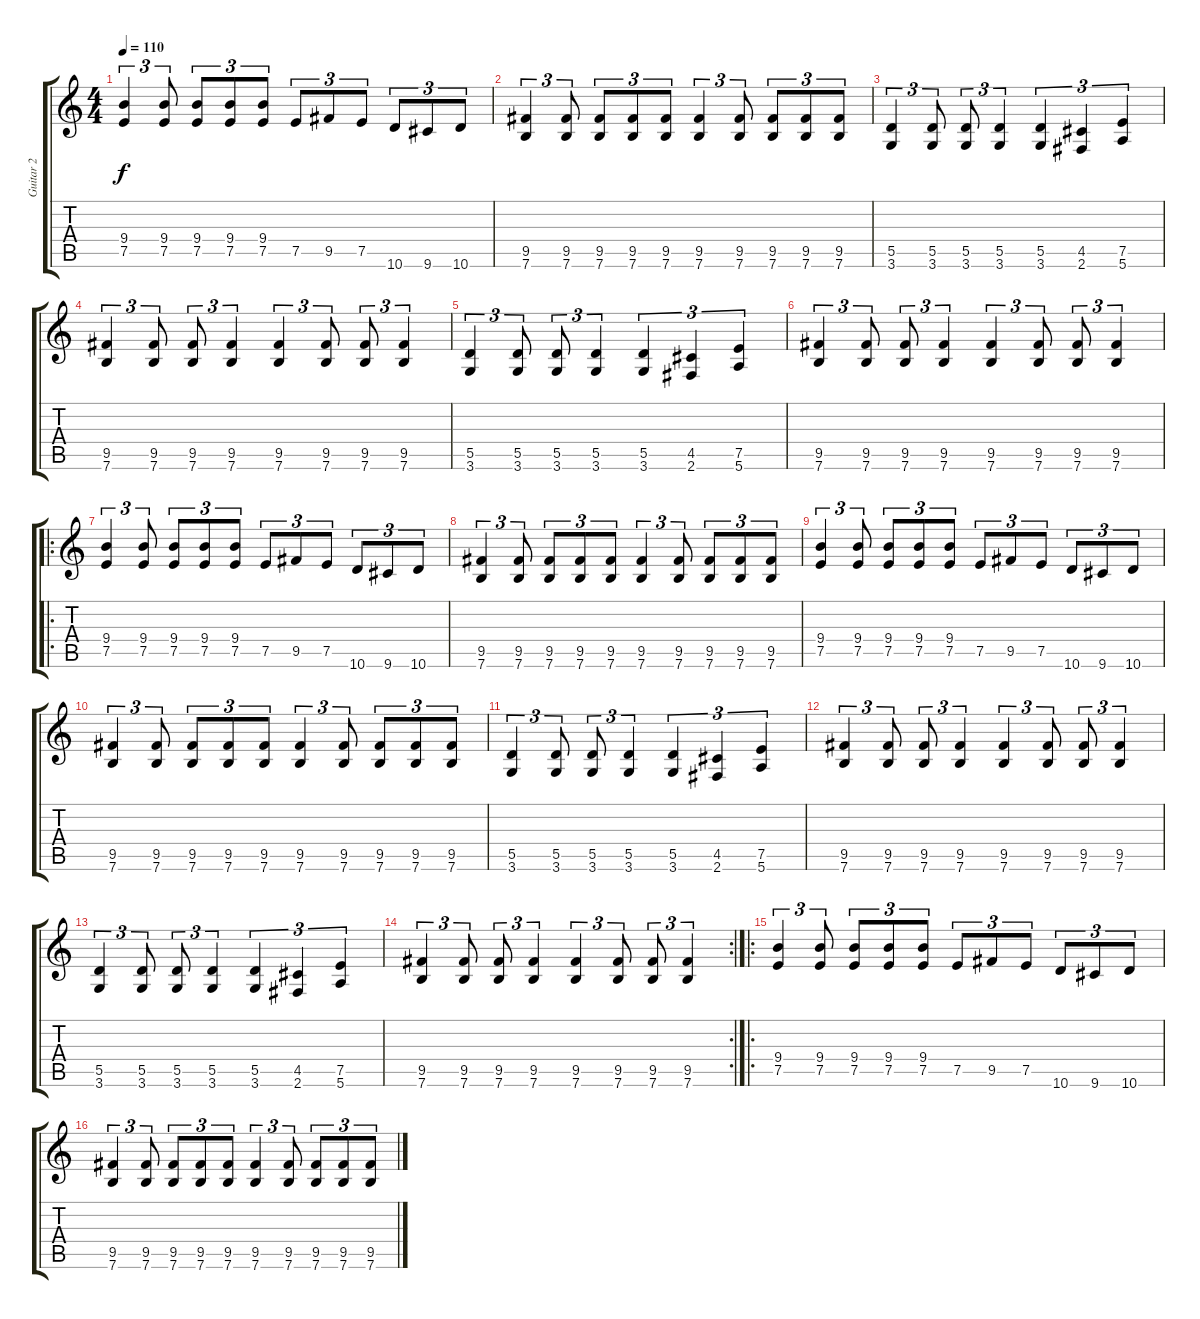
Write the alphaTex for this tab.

\track ("Guitar 2" "Guitar 2") {instrument distortionguitar}
\staff {score tabs}
\tuning (E4 B3 G3 D3 A2 E2) {hide}
\ts (4 4)
\tempo 110
\clef g2
\ks c
(9.4 7.5).4{tu (3 2) dy f} (9.4 7.5).8{tu (3 2)} (9.4 7.5).8{tu (3 2)} (9.4 7.5).8{tu (3 2)} (9.4 7.5).8{tu (3 2)} 7.5.8{tu (3 2)} 9.5.8{tu (3 2)} 7.5.8{tu (3 2)} 10.6.8{tu (3 2)} 9.6.8{tu (3 2)} 10.6.8{tu (3 2)} |
(9.5 7.6).4{tu (3 2)} (9.5 7.6).8{tu (3 2)} (9.5 7.6).8{tu (3 2)} (9.5 7.6).8{tu (3 2)} (9.5 7.6).8{tu (3 2)} (9.5 7.6).4{tu (3 2)} (9.5 7.6).8{tu (3 2)} (9.5 7.6).8{tu (3 2)} (9.5 7.6).8{tu (3 2)} (9.5 7.6).8{tu (3 2)} |
(5.5 3.6).4{tu (3 2)} (5.5 3.6).8{tu (3 2)} (5.5 3.6).8{tu (3 2)} (5.5 3.6).4{tu (3 2)} (5.5 3.6).4{tu (3 2)} (4.5 2.6).4{tu (3 2)} (7.5 5.6).4{tu (3 2)} |
(9.5 7.6).4{tu (3 2)} (9.5 7.6).8{tu (3 2)} (9.5 7.6).8{tu (3 2)} (9.5 7.6).4{tu (3 2)} (9.5 7.6).4{tu (3 2)} (9.5 7.6).8{tu (3 2)} (9.5 7.6).8{tu (3 2)} (9.5 7.6).4{tu (3 2)} |
(5.5 3.6).4{tu (3 2)} (5.5 3.6).8{tu (3 2)} (5.5 3.6).8{tu (3 2)} (5.5 3.6).4{tu (3 2)} (5.5 3.6).4{tu (3 2)} (4.5 2.6).4{tu (3 2)} (7.5 5.6).4{tu (3 2)} |
(9.5 7.6).4{tu (3 2)} (9.5 7.6).8{tu (3 2)} (9.5 7.6).8{tu (3 2)} (9.5 7.6).4{tu (3 2)} (9.5 7.6).4{tu (3 2)} (9.5 7.6).8{tu (3 2)} (9.5 7.6).8{tu (3 2)} (9.5 7.6).4{tu (3 2)} |
\ro
(9.4 7.5).4{tu (3 2)} (9.4 7.5).8{tu (3 2)} (9.4 7.5).8{tu (3 2)} (9.4 7.5).8{tu (3 2)} (9.4 7.5).8{tu (3 2)} 7.5.8{tu (3 2)} 9.5.8{tu (3 2)} 7.5.8{tu (3 2)} 10.6.8{tu (3 2)} 9.6.8{tu (3 2)} 10.6.8{tu (3 2)} |
(9.5 7.6).4{tu (3 2)} (9.5 7.6).8{tu (3 2)} (9.5 7.6).8{tu (3 2)} (9.5 7.6).8{tu (3 2)} (9.5 7.6).8{tu (3 2)} (9.5 7.6).4{tu (3 2)} (9.5 7.6).8{tu (3 2)} (9.5 7.6).8{tu (3 2)} (9.5 7.6).8{tu (3 2)} (9.5 7.6).8{tu (3 2)} |
(9.4 7.5).4{tu (3 2)} (9.4 7.5).8{tu (3 2)} (9.4 7.5).8{tu (3 2)} (9.4 7.5).8{tu (3 2)} (9.4 7.5).8{tu (3 2)} 7.5.8{tu (3 2)} 9.5.8{tu (3 2)} 7.5.8{tu (3 2)} 10.6.8{tu (3 2)} 9.6.8{tu (3 2)} 10.6.8{tu (3 2)} |
(9.5 7.6).4{tu (3 2)} (9.5 7.6).8{tu (3 2)} (9.5 7.6).8{tu (3 2)} (9.5 7.6).8{tu (3 2)} (9.5 7.6).8{tu (3 2)} (9.5 7.6).4{tu (3 2)} (9.5 7.6).8{tu (3 2)} (9.5 7.6).8{tu (3 2)} (9.5 7.6).8{tu (3 2)} (9.5 7.6).8{tu (3 2)} |
(5.5 3.6).4{tu (3 2)} (5.5 3.6).8{tu (3 2)} (5.5 3.6).8{tu (3 2)} (5.5 3.6).4{tu (3 2)} (5.5 3.6).4{tu (3 2)} (4.5 2.6).4{tu (3 2)} (7.5 5.6).4{tu (3 2)} |
(9.5 7.6).4{tu (3 2)} (9.5 7.6).8{tu (3 2)} (9.5 7.6).8{tu (3 2)} (9.5 7.6).4{tu (3 2)} (9.5 7.6).4{tu (3 2)} (9.5 7.6).8{tu (3 2)} (9.5 7.6).8{tu (3 2)} (9.5 7.6).4{tu (3 2)} |
(5.5 3.6).4{tu (3 2)} (5.5 3.6).8{tu (3 2)} (5.5 3.6).8{tu (3 2)} (5.5 3.6).4{tu (3 2)} (5.5 3.6).4{tu (3 2)} (4.5 2.6).4{tu (3 2)} (7.5 5.6).4{tu (3 2)} |
\rc 2
(9.5 7.6).4{tu (3 2)} (9.5 7.6).8{tu (3 2)} (9.5 7.6).8{tu (3 2)} (9.5 7.6).4{tu (3 2)} (9.5 7.6).4{tu (3 2)} (9.5 7.6).8{tu (3 2)} (9.5 7.6).8{tu (3 2)} (9.5 7.6).4{tu (3 2)} |
\ro
(9.4 7.5).4{tu (3 2)} (9.4 7.5).8{tu (3 2)} (9.4 7.5).8{tu (3 2)} (9.4 7.5).8{tu (3 2)} (9.4 7.5).8{tu (3 2)} 7.5.8{tu (3 2)} 9.5.8{tu (3 2)} 7.5.8{tu (3 2)} 10.6.8{tu (3 2)} 9.6.8{tu (3 2)} 10.6.8{tu (3 2)} |
(9.5 7.6).4{tu (3 2)} (9.5 7.6).8{tu (3 2)} (9.5 7.6).8{tu (3 2)} (9.5 7.6).8{tu (3 2)} (9.5 7.6).8{tu (3 2)} (9.5 7.6).4{tu (3 2)} (9.5 7.6).8{tu (3 2)} (9.5 7.6).8{tu (3 2)} (9.5 7.6).8{tu (3 2)} (9.5 7.6).8{tu (3 2)}
